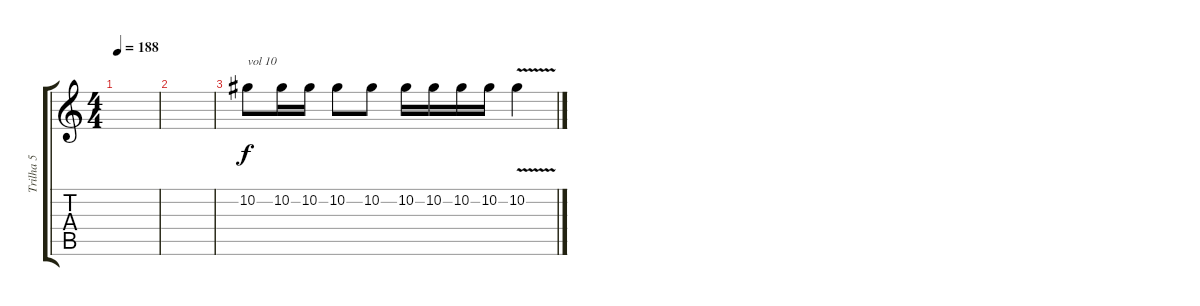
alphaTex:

\track ("Trilha 5" "Trilha 5") {instrument overdrivenguitar}
\staff {score tabs}
\tuning (Eb4 Bb3 Gb3 Db3 Ab2 Eb2) {hide}
\ts (4 4)
\tempo 188
\clef g2
\ks c
|
|
10.2.8{txt "vol 10" volume 10} 10.2.16 10.2.16 10.2.8 10.2.8 10.2.16 10.2.16 10.2.16 10.2.16 10.2{v}.4
